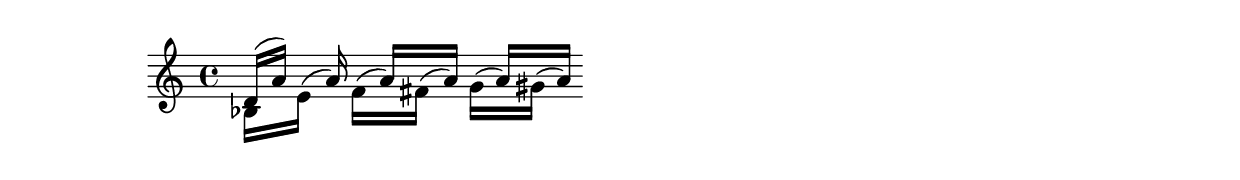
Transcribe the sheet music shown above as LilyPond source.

%% Do not edit this file; it is automatically
%% generated from LSR http://lsr.dsi.unimi.it
%% This file is in the public domain.
\version "2.13.20"

\header {
  lsrtags = "expressive-marks, keyboards, unfretted-strings"

%% Translation of GIT committish: e0aa246e0ed1a86dc41a99ab79bff822d3320aa7
  texidoces = "
En determinadas situaciones es necesario crear ligaduras de
expresión entre notas que están en voces distintas.

La solución es añadir notas invisibles a una de las voces
utilizando @code{\\hideNotes}.

Este ejemplo es el compás 235 de la Chacona de la segunda Partita
para violín solo, BWV 1004, de Bach.

"
  doctitlees = "Hacer ligaduras entre voces distintas"

  texidoc = "
In some situations, it may be necessary to create slurs between notes
from different voices.

The solution is to add invisible notes to one of the voices, using
@code{\\hideNotes}.

This example is measure 235 of the Ciaconna from Bach's 2nd Partita for
solo violin, BWV 1004.

"
  doctitle = "Creating slurs across voices"
} % begin verbatim

\relative c' {
  <<
    {
      d16( a') s a s a[ s a] s a[ s a]
    }
    \\
    {
      \slurUp
      bes,16[ s e](
      \hideNotes a)
      \unHideNotes f[(
      \hideNotes a)
      \unHideNotes fis](
      \hideNotes a)
      \unHideNotes g[(
      \hideNotes a)
      \unHideNotes gis](
      \hideNotes a)
    }
  >>
}

